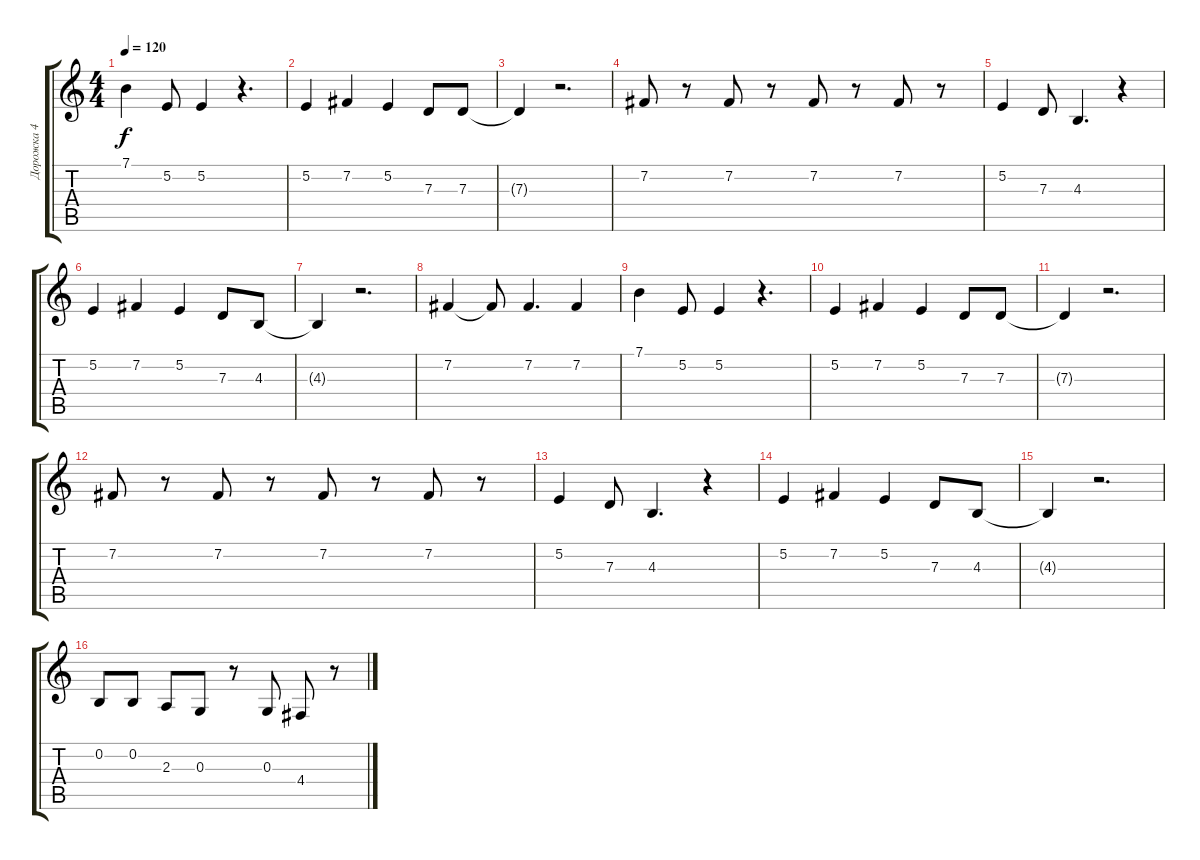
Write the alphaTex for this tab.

\track ("Дорожка 4" "Дорожка 4") {instrument flute}
\staff {score tabs}
\tuning (E4 B3 G3 D3 A2 E2) {hide}
\ts (4 4)
\tempo 120
\clef g2
\ks c
7.1.4{dy f} 5.2.8 5.2.4 r.4{d} |
5.2.4 7.2.4 5.2.4 7.3.8 7.3.8 |
7.3{t}.4 r.2{d} |
7.2.8 r.8 7.2.8 r.8 7.2.8 r.8 7.2.8 r.8 |
5.2.4 7.3.8 4.3.4{d} r.4 |
5.2.4 7.2.4 5.2.4 7.3.8 4.3.8 |
4.3{t}.4 r.2{d} |
7.2.4 7.2{t}.8 7.2.4{d} 7.2.4 |
7.1.4 5.2.8 5.2.4 r.4{d} |
5.2.4 7.2.4 5.2.4 7.3.8 7.3.8 |
7.3{t}.4 r.2{d} |
7.2.8 r.8 7.2.8 r.8 7.2.8 r.8 7.2.8 r.8 |
5.2.4 7.3.8 4.3.4{d} r.4 |
5.2.4 7.2.4 5.2.4 7.3.8 4.3.8 |
4.3{t}.4 r.2{d} |
0.2.8 0.2.8 2.3.8 0.3.8 r.8 0.3.8 4.4.8 r.8
